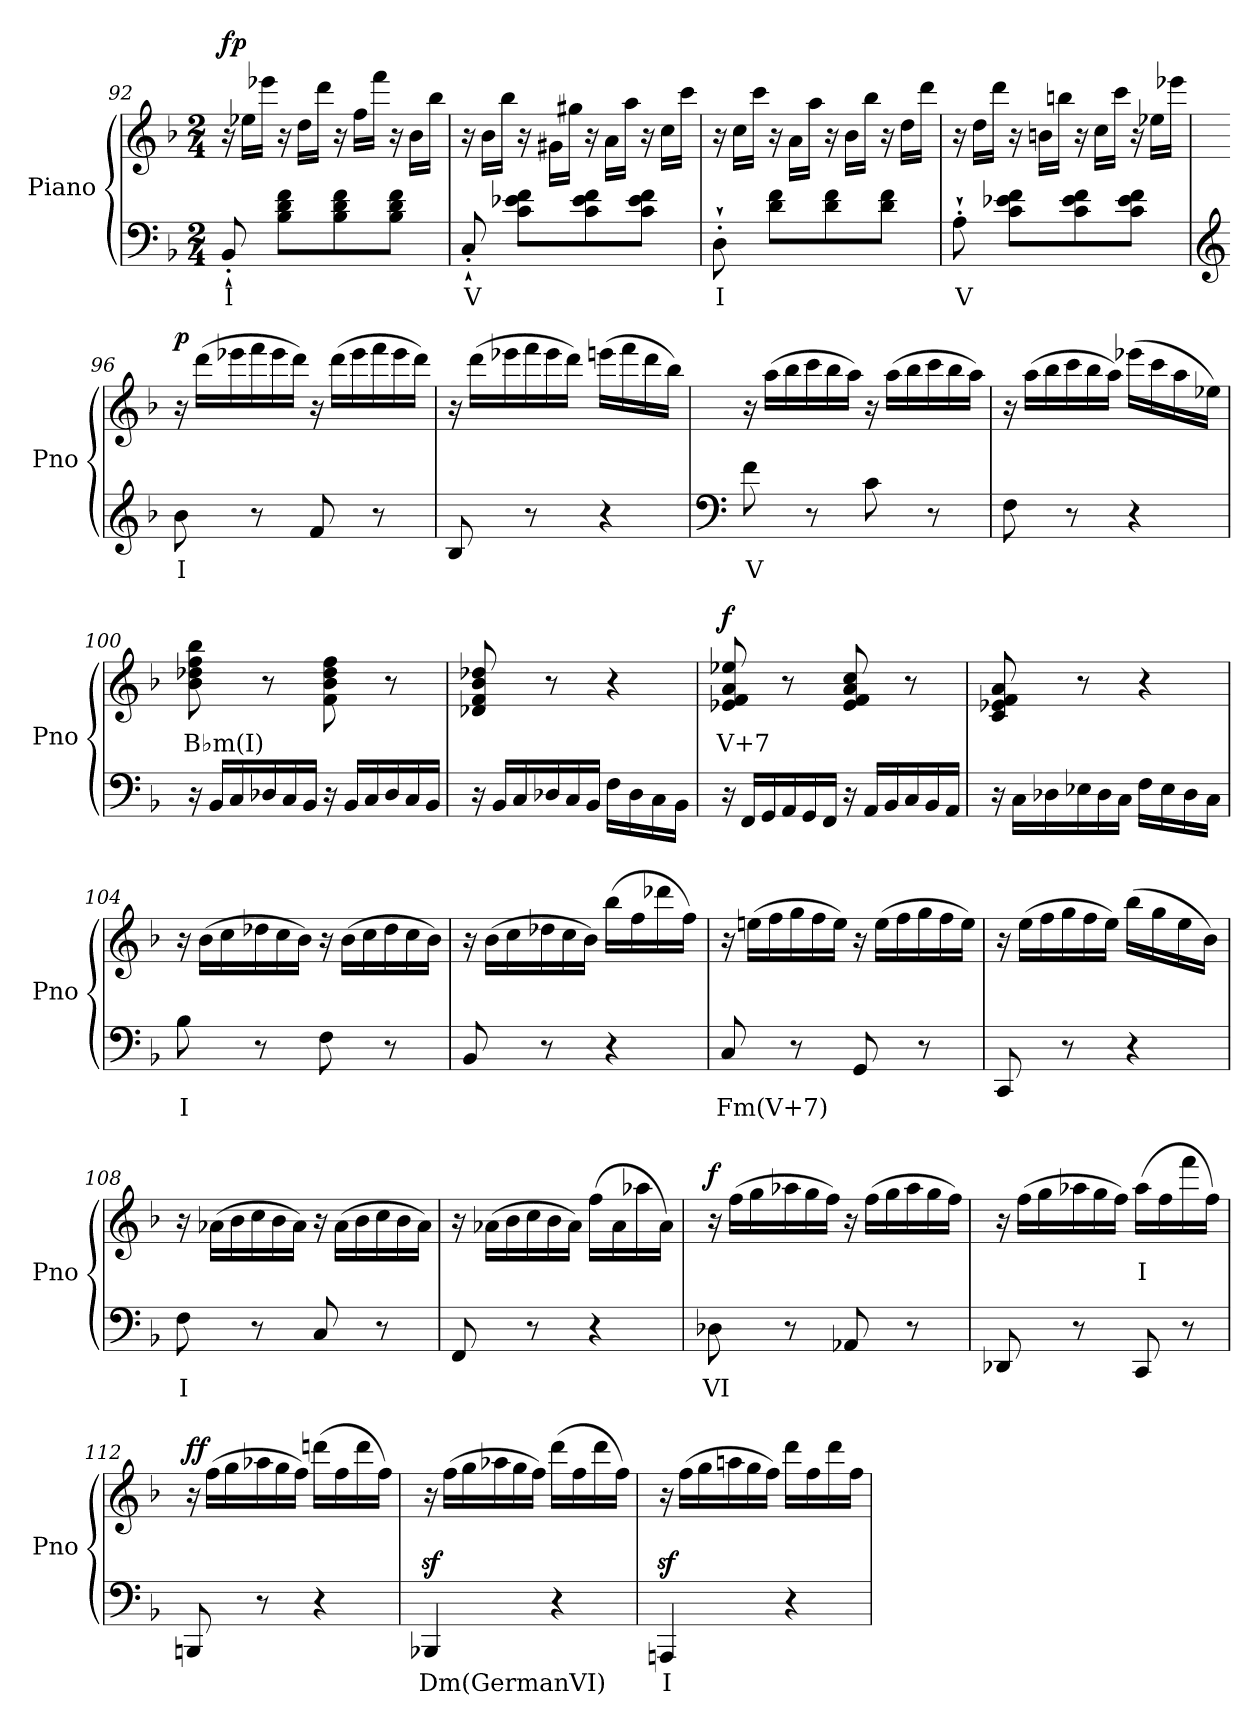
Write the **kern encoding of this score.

**kern	**text	**kern	**text	**dynam
*part1	*part1	*part1	*part1	*part1
*staff2	*staff2	*staff1	*staff1	*staff1/2
*I"Piano	*	*	*	*
*I'Pno	*	*	*	*
*clefF4	*	*clefG2	*	*
*k[b-]	*	*k[b-]	*	*
*M2/4	*	*M2/4	*	*
=92	=92	=92	=92	=92
!	!LO:LY:b	!	!	!
*	*	*Xtuplet	*	*
!	!	!	!	!LO:DY:b
8BB-'`/	I	24r	.	fp
.	.	24ee-X\LL	.	.
.	.	24eee-X\JJ	.	.
8B-\ 8d\ 8f\L	.	24r	.	.
.	.	24dd\LL	.	.
.	.	24ddd\JJ	.	.
8B-\ 8d\ 8f\	.	24r	.	.
.	.	24ff\LL	.	.
.	.	24fff\JJ	.	.
8B-\ 8d\ 8f\J	.	24r	.	.
.	.	24b-\LL	.	.
.	.	24bb-\JJ	.	.
!!LO:LB:g=z
=93	=93	=93	=93	=93
!	!LO:LY:b	!	!	!
8C'`/	V	24r	.	.
.	.	24b-\LL	.	.
.	.	24bb-\JJ	.	.
8c\ 8e-X\ 8f\L	.	24r	.	.
.	.	24g#X\LL	.	.
.	.	24gg#X\JJ	.	.
8c\ 8e-\ 8f\	.	24r	.	.
.	.	24a\LL	.	.
.	.	24aa\JJ	.	.
8c\ 8e-\ 8f\J	.	24r	.	.
.	.	24cc\LL	.	.
.	.	24ccc\JJ	.	.
=94	=94	=94	=94	=94
!	!LO:LY:b	!	!	!
8D'`\	I	24r	.	.
.	.	24cc\LL	.	.
.	.	24ccc\JJ	.	.
8d\ 8f\L	.	24r	.	.
.	.	24a\LL	.	.
.	.	24aa\JJ	.	.
8d\ 8f\	.	24r	.	.
.	.	24b-\LL	.	.
.	.	24bb-\JJ	.	.
8d\ 8f\J	.	24r	.	.
.	.	24dd\LL	.	.
.	.	24ddd\JJ	.	.
=95	=95	=95	=95	=95
!	!LO:LY:b	!	!	!
8A'`\	V	24r	.	.
.	.	24dd\LL	.	.
.	.	24ddd\JJ	.	.
8c\ 8e-X\ 8f\L	.	24r	.	.
.	.	24bn\LL	.	.
.	.	24bbn\JJ	.	.
8c\ 8e-\ 8f\	.	24r	.	.
.	.	24cc\LL	.	.
.	.	24ccc\JJ	.	.
8c\ 8e-\ 8f\J	.	24r	.	.
.	.	24ee-X\LL	.	.
.	.	24eee-X\JJ	.	.
!!LO:LB:g=z
=96	=96	=96	=96	=96
*clefG2	*	*	*	*
!	!LO:LY:b	!	!	!LO:DY:b
8b-\	I	24r	.	p
.	.	(>24ddd\LL	.	.
.	.	24eee-X\	.	.
8r	.	24fff\	.	.
.	.	24eee-\	.	.
.	.	24ddd\JJ)	.	.
8f/	.	24r	.	.
.	.	(>24ddd\LL	.	.
.	.	24eee-\	.	.
8r	.	24fff\	.	.
.	.	24eee-\	.	.
.	.	24ddd\JJ)	.	.
=97	=97	=97	=97	=97
8B-/	.	24r	.	.
.	.	(>24ddd\LL	.	.
.	.	24eee-X\	.	.
8r	.	24fff\	.	.
.	.	24eee-\	.	.
.	.	24ddd\JJ)	.	.
4r	.	(>16eeen\LL	.	.
.	.	16fff\	.	.
.	.	16ddd\	.	.
.	.	16bb-\JJ)	.	.
=98	=98	=98	=98	=98
*clefF4	*	*	*	*
!	!LO:LY:b	!	!	!
8f\	V	24r	.	.
.	.	(>24aa\LL	.	.
.	.	24bb-\	.	.
8r	.	24ccc\	.	.
.	.	24bb-\	.	.
.	.	24aa\JJ)	.	.
8c\	.	24r	.	.
.	.	(>24aa\LL	.	.
.	.	24bb-\	.	.
8r	.	24ccc\	.	.
.	.	24bb-\	.	.
.	.	24aa\JJ)	.	.
!!LO:PB:g=z
=99	=99	=99	=99	=99
8F\	.	24r	.	.
.	.	(>24aa\LL	.	.
.	.	24bb-\	.	.
8r	.	24ccc\	.	.
.	.	24bb-\	.	.
.	.	24aa\JJ)	.	.
4r	.	(>16eee-X\LL	.	.
.	.	16ccc\	.	.
.	.	16aa\	.	.
.	.	16ee-X\JJ)	.	.
=100	=100	=100	=100	=100
*Xtuplet	*	*	*	*
!	!	!	!LO:LY:b	!
24r	.	8b-\ 8dd-X\ 8ff\ 8bb-\	B♭m(I)	.
24BB-/LL	.	.	.	.
24C/	.	.	.	.
24D-X/	.	8r	.	.
24C/	.	.	.	.
24BB-/JJ	.	.	.	.
24r	.	8f\ 8b-\ 8dd-\ 8ff\	.	.
24BB-/LL	.	.	.	.
24C/	.	.	.	.
24D-/	.	8r	.	.
24C/	.	.	.	.
24BB-/JJ	.	.	.	.
=101	=101	=101	=101	=101
24r	.	8d-X/ 8f/ 8b-/ 8dd-X/	.	.
24BB-/LL	.	.	.	.
24C/	.	.	.	.
24D-X/	.	8r	.	.
24C/	.	.	.	.
24BB-/JJ	.	.	.	.
16F\LL	.	4r	.	.
16D-\	.	.	.	.
16C\	.	.	.	.
16BB-\JJ	.	.	.	.
!!LO:LB:g=z
=102	=102	=102	=102	=102
!	!	!	!LO:LY:b	!LO:DY:b
24r	.	8e-X/ 8f/ 8a/ 8ee-X/	V+7	f
24FF/LL	.	.	.	.
24GG/	.	.	.	.
24AA/	.	8r	.	.
24GG/	.	.	.	.
24FF/JJ	.	.	.	.
24r	.	8e-/ 8f/ 8a/ 8cc/	.	.
24AA/LL	.	.	.	.
24BB-/	.	.	.	.
24C/	.	8r	.	.
24BB-/	.	.	.	.
24AA/JJ	.	.	.	.
=103	=103	=103	=103	=103
24r	.	8c/ 8e-X/ 8f/ 8a/	.	.
24C\LL	.	.	.	.
24D-X\	.	.	.	.
24E-X\	.	8r	.	.
24D-\	.	.	.	.
24C\JJ	.	.	.	.
16F\LL	.	4r	.	.
16E-\	.	.	.	.
16D-\	.	.	.	.
16C\JJ	.	.	.	.
=104	=104	=104	=104	=104
!	!LO:LY:b	!	!	!
8B-\	I	24r	.	.
.	.	(>24b-\LL	.	.
.	.	24cc\	.	.
8r	.	24dd-X\	.	.
.	.	24cc\	.	.
.	.	24b-\JJ)	.	.
8F\	.	24r	.	.
.	.	(>24b-\LL	.	.
.	.	24cc\	.	.
8r	.	24dd-\	.	.
.	.	24cc\	.	.
.	.	24b-\JJ)	.	.
=105	=105	=105	=105	=105
8BB-/	.	24r	.	.
.	.	(>24b-\LL	.	.
.	.	24cc\	.	.
8r	.	24dd-X\	.	.
.	.	24cc\	.	.
.	.	24b-\JJ)	.	.
4r	.	(>16bb-\LL	.	.
.	.	16ff\	.	.
.	.	16ddd-X\	.	.
.	.	16ff\JJ)	.	.
!!LO:LB:g=z
=106	=106	=106	=106	=106
!	!LO:LY:b	!	!	!
8C/	Fm(V+7)	24r	.	.
.	.	(>24een\LL	.	.
.	.	24ff\	.	.
8r	.	24gg\	.	.
.	.	24ff\	.	.
.	.	24ee\JJ)	.	.
8GG/	.	24r	.	.
.	.	(>24ee\LL	.	.
.	.	24ff\	.	.
8r	.	24gg\	.	.
.	.	24ff\	.	.
.	.	24ee\JJ)	.	.
=107	=107	=107	=107	=107
8CC/	.	24r	.	.
.	.	(>24ee\LL	.	.
.	.	24ff\	.	.
8r	.	24gg\	.	.
.	.	24ff\	.	.
.	.	24ee\JJ)	.	.
4r	.	(>16bb-\LL	.	.
.	.	16gg\	.	.
.	.	16ee\	.	.
.	.	16b-\JJ)	.	.
=108	=108	=108	=108	=108
!	!LO:LY:b	!	!	!
8F\	I	24r	.	.
.	.	(>24a-X\LL	.	.
.	.	24b-\	.	.
8r	.	24cc\	.	.
.	.	24b-\	.	.
.	.	24a-\JJ)	.	.
8C/	.	24r	.	.
.	.	(>24a-\LL	.	.
.	.	24b-\	.	.
8r	.	24cc\	.	.
.	.	24b-\	.	.
.	.	24a-\JJ)	.	.
=109	=109	=109	=109	=109
8FF/	.	24r	.	.
.	.	(>24a-X\LL	.	.
.	.	24b-\	.	.
8r	.	24cc\	.	.
.	.	24b-\	.	.
.	.	24a-\JJ)	.	.
4r	.	(>16ff\LL	.	.
.	.	16a-\	.	.
.	.	16aa-X\	.	.
.	.	16a-\JJ)	.	.
!!LO:LB:g=z
=110	=110	=110	=110	=110
!	!LO:LY:b	!	!	!LO:DY:b
8D-X\	VI	24r	.	f
.	.	(>24ff\LL	.	.
.	.	24gg\	.	.
8r	.	24aa-X\	.	.
.	.	24gg\	.	.
.	.	24ff\JJ)	.	.
8AA-X/	.	24r	.	.
.	.	(>24ff\LL	.	.
.	.	24gg\	.	.
8r	.	24aa-\	.	.
.	.	24gg\	.	.
.	.	24ff\JJ)	.	.
=111	=111	=111	=111	=111
8DD-X/	.	24r	.	.
.	.	(>24ff\LL	.	.
.	.	24gg\	.	.
8r	.	24aa-X\	.	.
.	.	24gg\	.	.
.	.	24ff\JJ)	.	.
!	!	!	!LO:LY:b	!
8CC/	.	(>16aa-\LL	I	.
.	.	16ff\	.	.
8r	.	16fff\	.	.
.	.	16ff\JJ)	.	.
=112	=112	=112	=112	=112
!	!	!	!	!LO:DY:b=2
8BBBn/	.	24r	.	ff
.	.	(>24ff\LL	.	.
.	.	24gg\	.	.
8r	.	24aa-X\	.	.
.	.	24gg\	.	.
.	.	24ff\JJ)	.	.
4r	.	(>16dddn\LL	.	.
.	.	16ff\	.	.
.	.	16ddd\	.	.
.	.	16ff\JJ)	.	.
!!LO:LB:g=z
=113	=113	=113	=113	=113
!	!LO:LY:b	!	!	!
4BBB-Xz</	Dm(GermanVI)	24r	.	.
.	.	(>24ff\LL	.	.
.	.	24gg\	.	.
.	.	24aa-X\	.	.
.	.	24gg\	.	.
.	.	24ff\JJ)	.	.
4r	.	(>16ddd\LL	.	.
.	.	16ff\	.	.
.	.	16ddd\	.	.
.	.	16ff\JJ)	.	.
!!LO:PB:g=z
=114	=114	=114	=114	=114
!	!LO:LY:b	!	!	!
4AAAnz</	I	24r	.	.
.	.	(>24ff\LL	.	.
.	.	24gg\	.	.
.	.	24aan\	.	.
.	.	24gg\	.	.
.	.	24ff\JJ)	.	.
4r	.	16ddd\LL	.	.
.	.	16ff\	.	.
.	.	16ddd\	.	.
.	.	16ff\JJ	.	.
=	=	=	=	=
*-	*-	*-	*-	*-
